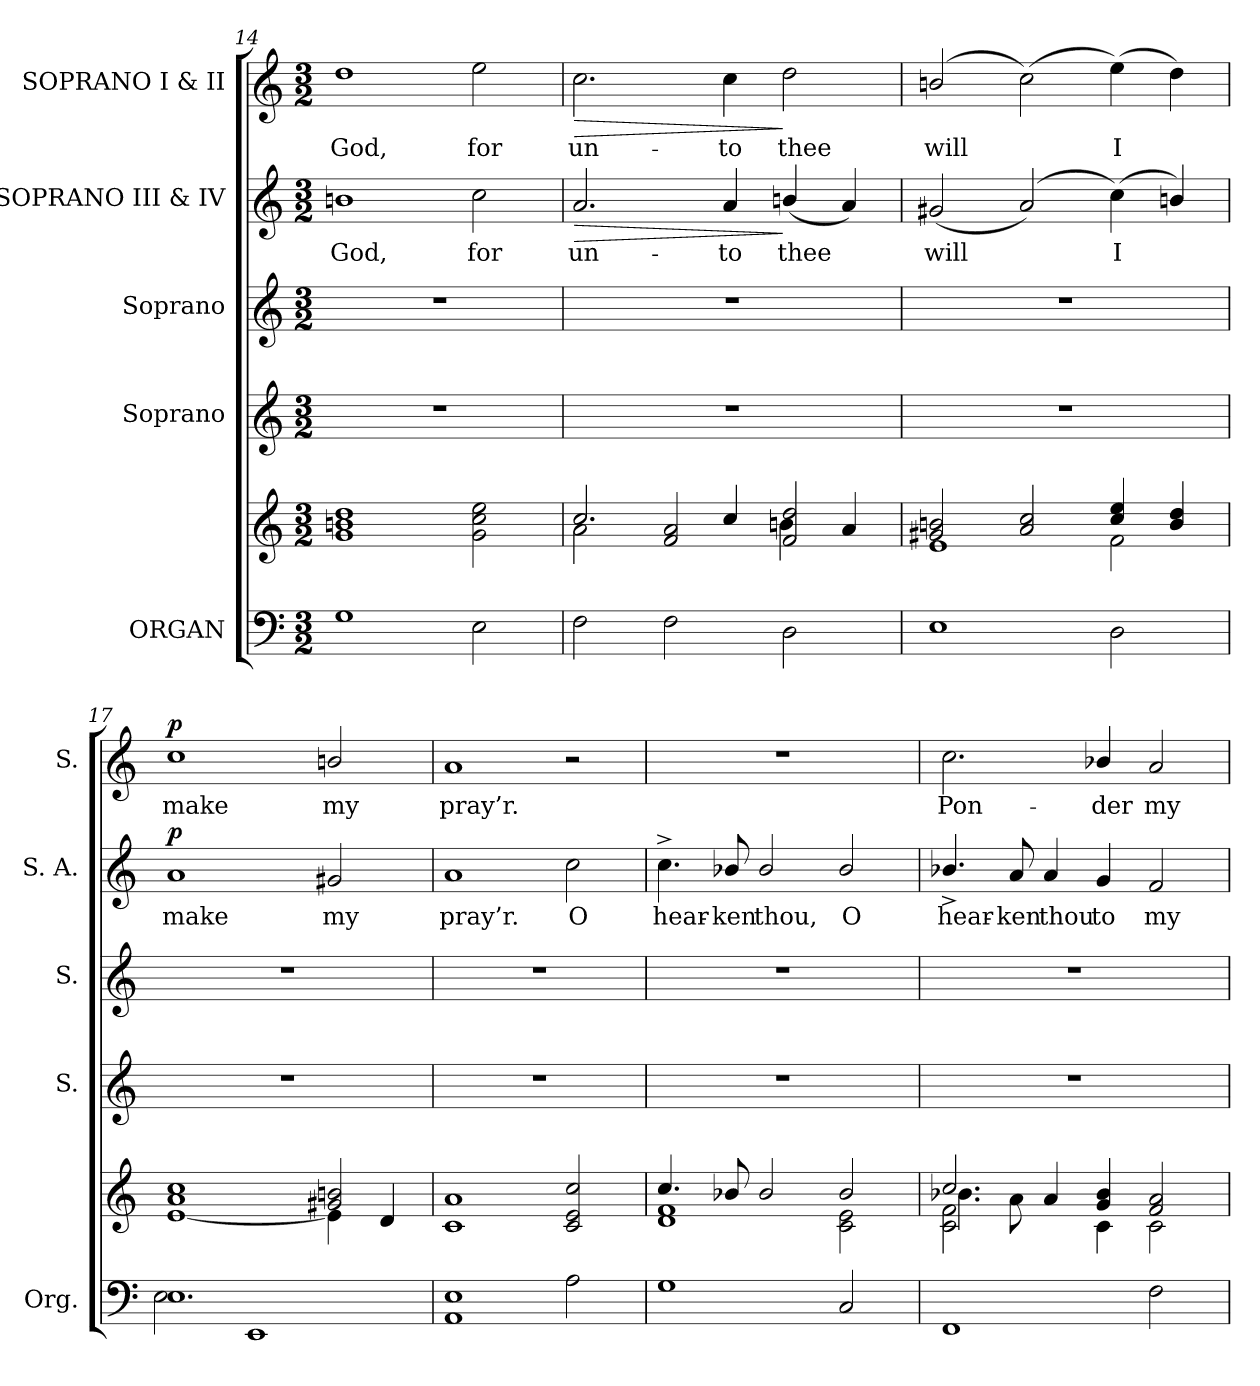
**kern	**kern	**kern	**kern	**kern	**text	**dynam	**kern	**text	**dynam
*part5	*part5	*part4	*part3	*part2	*part2	*part2	*part1	*part1	*part1
*staff6	*staff5	*staff4	*staff3	*staff2	*staff2	*staff2	*staff1	*staff1	*staff1
*I"ORGAN	*	*I"Soprano	*I"Soprano	*I"SOPRANO III & IV	*	*	*I"SOPRANO I & II	*	*
*I'Org.	*	*I'S.	*I'S.	*I'S. A.	*	*	*I'S.	*	*
*clefF4	*clefG2	*clefG2	*clefG2	*clefG2	*	*	*clefG2	*	*
*k[]	*k[]	*k[]	*k[]	*k[]	*	*	*k[]	*	*
*C:	*C:	*C:	*C:	*C:	*	*	*C:	*	*
*M3/2	*M3/2	*M3/2	*M3/2	*M3/2	*	*	*M3/2	*	*
=14	=14	=14	=14	=14	=14	=14	=14	=14	=14
!	!	!LO:N:vis=1	!LO:N:vis=1	!	!	!	!	!	!
!	!	!	!	!	!LO:LY:b:color=#000000	!	!	!	!
!	!	!	!	!	!	!	!	!LO:LY:b:color=#000000	!
1Gi	1gi 1bni 1ddi	1.r	1.r	1bni	God,	.	1ddi	God,	.
!	!	!	!	!	!LO:LY:b:color=#000000	!	!	!	!
!	!	!	!	!	!	!	!	!LO:LY:b:color=#000000	!
2Ei\	2gi\ 2cci 2eei	.	.	2cci\	for	.	2eei\	for	.
=15	=15	=15	=15	=15	=15	=15	=15	=15	=15
*	*^	*	*	*	*	*	*	*	*
!	!	!	!LO:N:vis=1	!LO:N:vis=1	!	!	!	!	!	!
!	!	!	!	!	!	!LO:LY:b:color=#000000	!LO:HP:b	!	!	!
!	!	!	!	!	!	!	!	!	!LO:LY:b:color=#000000	!LO:HP:b
2Fi\	2.cci/	2ai\	1.r	1.r	2.ai/	un-	>	2.cci\	un-	>
2Fi\	.	2fi/ 2ai	.	.	.	.	.	.	.	.
!	!	!	!	!	!	!LO:LY:b:color=#000000	!	!	!	!
!	!	!	!	!	!	!	!	!	!LO:LY:b:color=#000000	!
.	4cci/	.	.	.	4ai/	-to	.	4cci\	-to	.
!	!	!	!	!	!	!LO:LY:b:color=#000000	!	!	!	!
!	!	!	!	!	!	!	!	!	!LO:LY:b:color=#000000	!
2Di\	2fi/ 2ddi	4bni\	.	.	(4bni/	thee	]	2ddi\	thee	]
.	.	4ai/	.	.	4ai/)	.	.	.	.	.
!!LO:PB:g=z
=16	=16	=16	=16	=16	=16	=16	=16	=16	=16	=16
!	!	!	!LO:N:vis=1	!LO:N:vis=1	!	!	!	!	!	!
!	!	!	!	!	!	!LO:LY:b:color=#000000	!	!	!	!
!	!	!	!	!	!	!	!	!	!LO:LY:b:color=#000000	!
1Ei	2g#Xi/ 2bni	1ei	1.r	1.r	(2g#Xi/	will	.	(2bni/	will	.
.	2ai/ 2cci	.	.	.	(2ai/)	.	.	(2cci\)	.	.
!	!	!	!	!	!	!LO:LY:b:color=#000000	!	!	!	!
!	!	!	!	!	!	!	!	!	!LO:LY:b:color=#000000	!
2Di\	4cci/ 4eei	2fi\	.	.	(4cci\)	I	.	(4eei\)	I	.
.	4bi/ 4ddi	.	.	.	4bni/)	.	.	4ddi\)	.	.
=17	=17	=17	=17	=17	=17	=17	=17	=17	=17	=17
*^	*	*	*	*	*	*	*	*	*	*
!	!	!	!	!LO:N:vis=1	!LO:N:vis=1	!	!	!	!	!	!
!	!	!	!	!	!	!	!LO:LY:b:color=#000000	!	!	!	!
!	!	!	!	!	!	!	!	!	!	!LO:LY:b:color=#000000	!
1.Ei	2Ei\	1ai 1cci	[1ei	1.r	1.r	1ai	make	p	1cci	make	p
.	1EEi	.	.	.	.	.	.	.	.	.	.
!	!	!	!	!	!	!	!LO:LY:b:color=#000000	!	!	!	!
!	!	!	!	!	!	!	!	!	!	!LO:LY:b:color=#000000	!
.	.	2g#Xi/ 2bni	4ei\]	.	.	2g#Xi/	my	.	2bni/	my	.
.	.	.	4di/	.	.	.	.	.	.	.	.
*v	*v	*	*	*	*	*	*	*	*	*	*
=18	=18	=18	=18	=18	=18	=18	=18	=18	=18	=18
!	!	!	!LO:N:vis=1	!LO:N:vis=1	!	!	!	!	!	!
*	*v	*v	*	*	*	*	*	*	*	*
*	*^	*	*	*	*	*	*	*	*
!	!	!	!	!	!	!LO:LY:b:color=#000000	!	!	!	!
*	*v	*v	*	*	*	*	*	*	*	*
*	*^	*	*	*	*	*	*	*	*
!	!	!	!	!	!	!	!	!	!LO:LY:b:color=#000000	!
*	*v	*v	*	*	*	*	*	*	*	*
1AAi 1Ei	1ci 1ai	1.r	1.r	1ai	pray’r.	.	1ai	pray’r.	.
!	!	!	!	!	!LO:LY:b:color=#000000	!	!	!	!
2Ai\	2ci/ 2ei 2cci	.	.	2cci\	O	.	2r	.	.
=19	=19	=19	=19	=19	=19	=19	=19	=19	=19
*	*^	*	*	*	*	*	*	*	*
!	!	!	!LO:N:vis=1	!LO:N:vis=1	!	!	!	!	!	!
!	!	!	!	!	!	!LO:LY:b:color=#000000	!	!LO:N:vis=1	!	!
1Gi	4.cci/	1di 1fi	1.r	1.r	4.cc^i\	hear-	.	1.r	.	.
!	!	!	!	!	!	!LO:LY:b:color=#000000	!	!	!	!
.	8b-Xi/	.	.	.	8b-Xi/	-ken	.	.	.	.
!	!	!	!	!	!	!LO:LY:b:color=#000000	!	!	!	!
.	2b-i/	.	.	.	2b-i/	thou,	.	.	.	.
!	!	!	!	!	!	!LO:LY:b:color=#000000	!	!	!	!
2Ci/	2b-i/	2ci\ 2ei	.	.	2b-i/	O	.	.	.	.
=20	=20	=20	=20	=20	=20	=20	=20	=20	=20	=20
*	*	*^	*	*	*	*	*	*	*	*
!	!	!	!	!LO:N:vis=1	!LO:N:vis=1	!	!	!	!	!	!
!	!	!	!	!	!	!	!LO:LY:b:color=#000000	!	!	!	!
!	!	!	!	!	!	!	!	!	!	!LO:LY:b:color=#000000	!
1FFi	2.cci/	2ci\ 2fi	4.b-i\	1.r	1.r	4.b-^i/	hear-	.	2.cci\	Pon-	.
!	!	!	!	!	!	!	!LO:LY:b:color=#000000	!	!	!	!
.	.	.	8ai\	.	.	8ai/	-ken	.	.	.	.
!	!	!	!	!	!	!	!LO:LY:b:color=#000000	!	!	!	!
.	.	4ai/	1ryy	.	.	4ai/	thou	.	.	.	.
!	!	!	!	!	!	!	!LO:LY:b:color=#000000	!	!	!	!
!	!	!	!	!	!	!	!	!	!	!LO:LY:b:color=#000000	!
.	4gi/ 4b-i	4ci\	.	.	.	4gi/	to	.	4b-i/	-der	.
!	!	!	!	!	!	!	!LO:LY:b:color=#000000	!	!	!	!
!	!	!	!	!	!	!	!	!	!	!LO:LY:b:color=#000000	!
2Fi\	2fi/ 2ai	2ci\	.	.	.	2fi/	my	.	2ai/	my	.
*	*v	*v	*v	*	*	*	*	*	*	*	*
=	=	=	=	=	=	=	=	=	=
*-	*-	*-	*-	*-	*-	*-	*-	*-	*-
